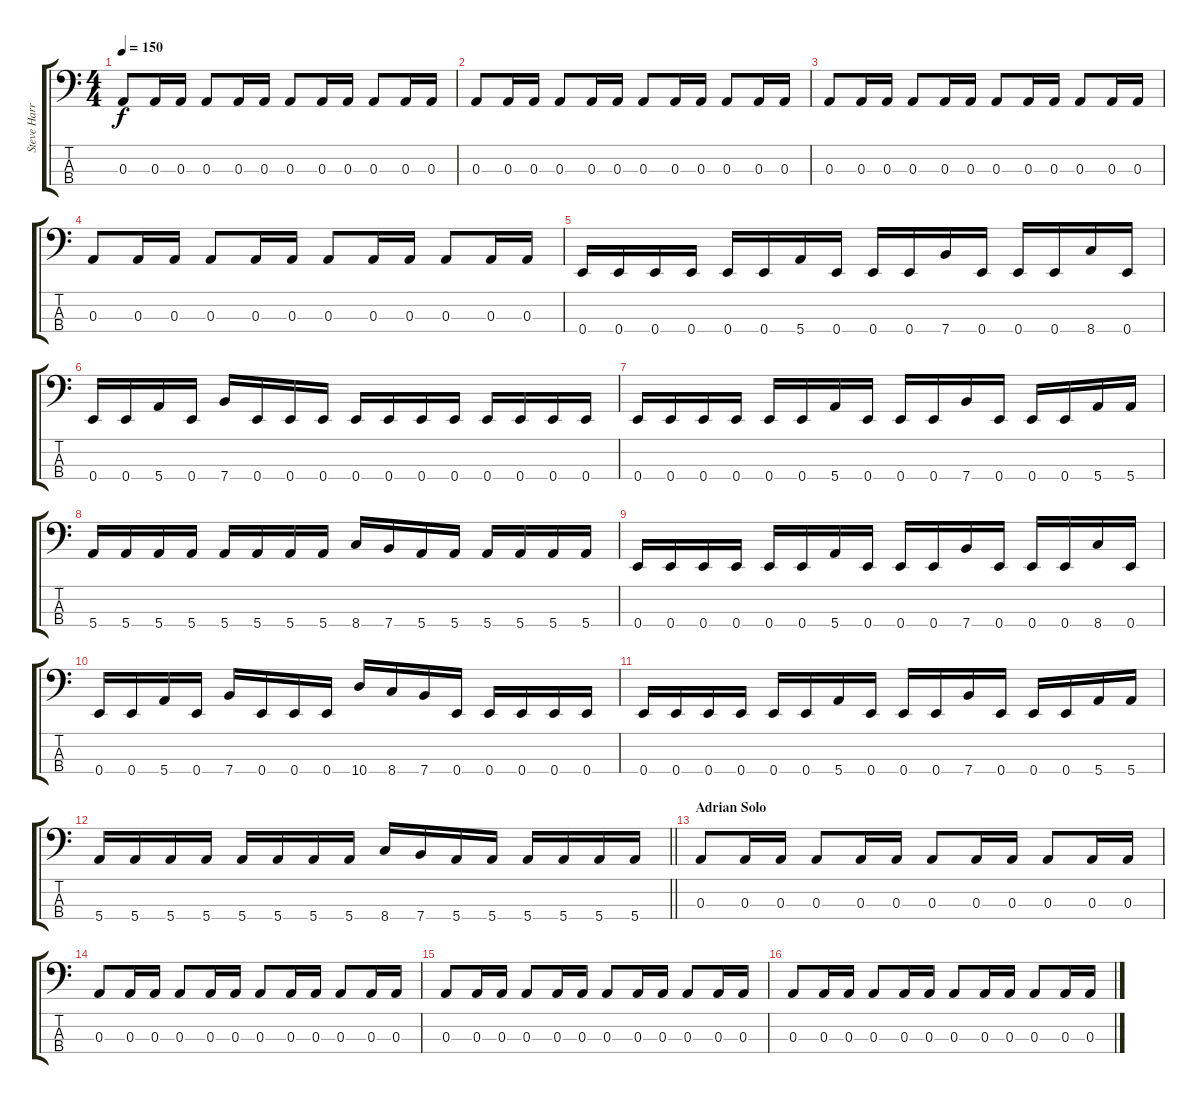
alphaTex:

\track ("Steve Harris" "Steve Harr") {instrument electricbassfinger}
\staff {score tabs}
\tuning (G2 D2 A1 E1) {hide}
\ts (4 4)
\tempo 150
\clef f4
\ks c
0.3.8{dy f} 0.3.16 0.3.16 0.3.8 0.3.16 0.3.16 0.3.8 0.3.16 0.3.16 0.3.8 0.3.16 0.3.16 |
0.3.8 0.3.16 0.3.16 0.3.8 0.3.16 0.3.16 0.3.8 0.3.16 0.3.16 0.3.8 0.3.16 0.3.16 |
0.3.8 0.3.16 0.3.16 0.3.8 0.3.16 0.3.16 0.3.8 0.3.16 0.3.16 0.3.8 0.3.16 0.3.16 |
0.3.8 0.3.16 0.3.16 0.3.8 0.3.16 0.3.16 0.3.8 0.3.16 0.3.16 0.3.8 0.3.16 0.3.16 |
0.4.16 0.4.16 0.4.16 0.4.16 0.4.16 0.4.16 5.4.16 0.4.16 0.4.16 0.4.16 7.4.16 0.4.16 0.4.16 0.4.16 8.4.16 0.4.16 |
0.4.16 0.4.16 5.4.16 0.4.16 7.4.16 0.4.16 0.4.16 0.4.16 0.4.16 0.4.16 0.4.16 0.4.16 0.4.16 0.4.16 0.4.16 0.4.16 |
0.4.16 0.4.16 0.4.16 0.4.16 0.4.16 0.4.16 5.4.16 0.4.16 0.4.16 0.4.16 7.4.16 0.4.16 0.4.16 0.4.16 5.4.16 5.4.16 |
5.4.16 5.4.16 5.4.16 5.4.16 5.4.16 5.4.16 5.4.16 5.4.16 8.4.16 7.4.16 5.4.16 5.4.16 5.4.16 5.4.16 5.4.16 5.4.16 |
0.4.16 0.4.16 0.4.16 0.4.16 0.4.16 0.4.16 5.4.16 0.4.16 0.4.16 0.4.16 7.4.16 0.4.16 0.4.16 0.4.16 8.4.16 0.4.16 |
0.4.16 0.4.16 5.4.16 0.4.16 7.4.16 0.4.16 0.4.16 0.4.16 10.4.16 8.4.16 7.4.16 0.4.16 0.4.16 0.4.16 0.4.16 0.4.16 |
0.4.16 0.4.16 0.4.16 0.4.16 0.4.16 0.4.16 5.4.16 0.4.16 0.4.16 0.4.16 7.4.16 0.4.16 0.4.16 0.4.16 5.4.16 5.4.16 |
\barLineRight lightlight
5.4.16 5.4.16 5.4.16 5.4.16 5.4.16 5.4.16 5.4.16 5.4.16 8.4.16 7.4.16 5.4.16 5.4.16 5.4.16 5.4.16 5.4.16 5.4.16 |
\section ("" "Adrian Solo")
0.3.8 0.3.16 0.3.16 0.3.8 0.3.16 0.3.16 0.3.8 0.3.16 0.3.16 0.3.8 0.3.16 0.3.16 |
0.3.8 0.3.16 0.3.16 0.3.8 0.3.16 0.3.16 0.3.8 0.3.16 0.3.16 0.3.8 0.3.16 0.3.16 |
0.3.8 0.3.16 0.3.16 0.3.8 0.3.16 0.3.16 0.3.8 0.3.16 0.3.16 0.3.8 0.3.16 0.3.16 |
0.3.8 0.3.16 0.3.16 0.3.8 0.3.16 0.3.16 0.3.8 0.3.16 0.3.16 0.3.8 0.3.16 0.3.16
